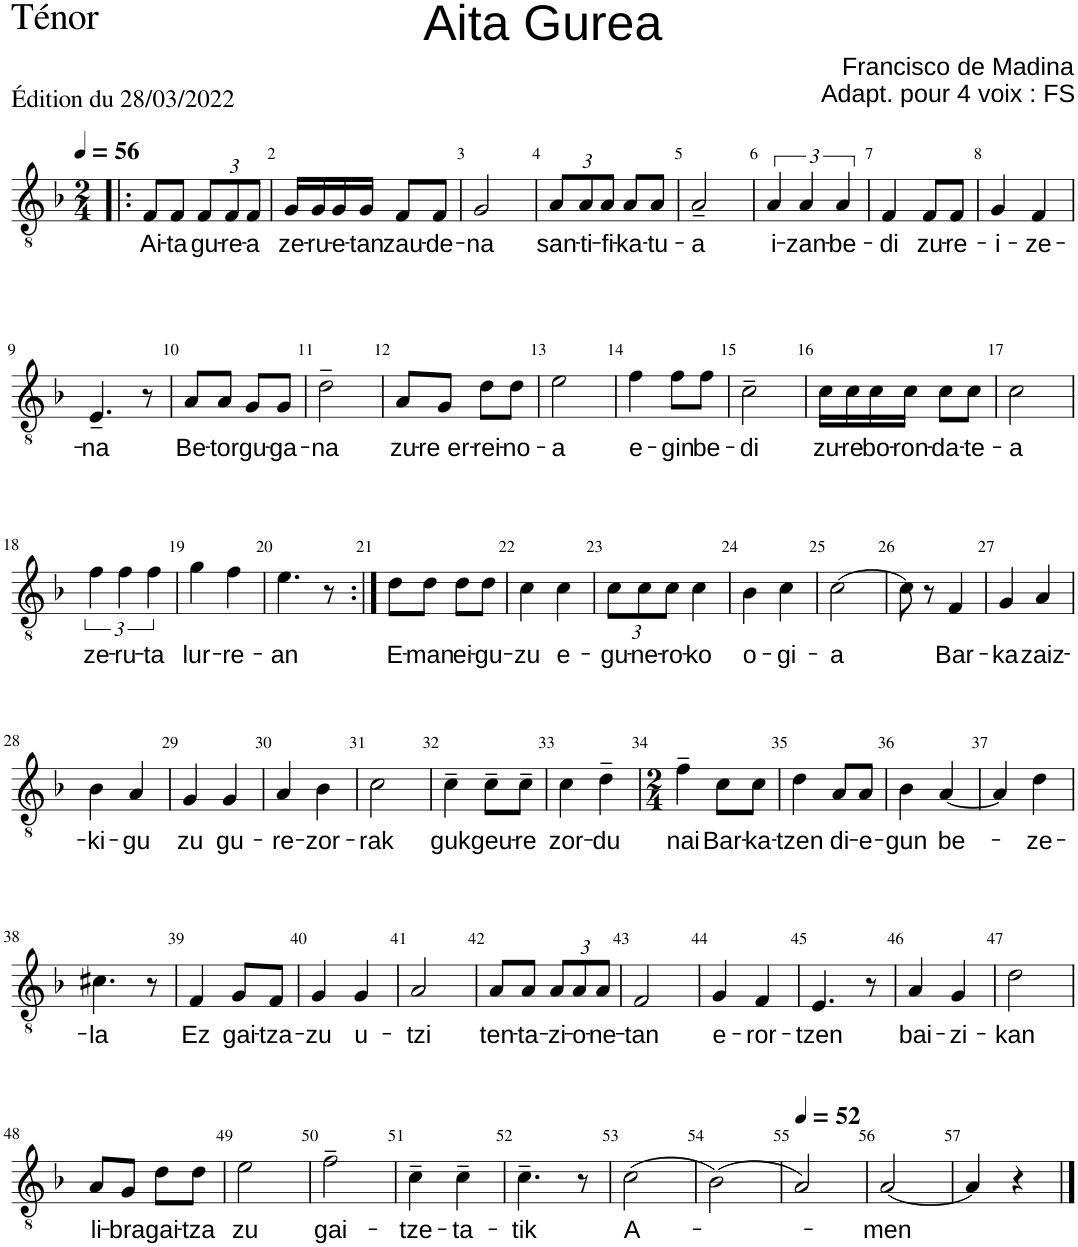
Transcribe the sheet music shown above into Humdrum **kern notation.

**kern	**text
*part1	*part1
*staff1	*staff1
*I"Ténor	*
*I'T.	*
*clefGv2	*
*k[b-]	*
*M2/4	*
*MM56	*
=1!|:	=1!|:
!	!LO:LY:b
8F/L	Ai-
!	!LO:LY:b
8F/J	-ta
*Xbrackettup	*
!	!LO:LY:b
12F/L	gu-
!	!LO:LY:b
12F/	-re-
!	!LO:LY:b
12F/J	-a
=2	=2
!	!LO:LY:b
16G/LL	ze-
!	!LO:LY:b
16G/	-ru-
!	!LO:LY:b
16G/	-e-
!	!LO:LY:b
16G/JJ	-tan
!	!LO:LY:b
8F/L	zau-
!	!LO:LY:b
8F/J	-de-
=3	=3
!	!LO:LY:b
2G/	-na
=4	=4
!	!LO:LY:b
12A/L	san-
!	!LO:LY:b
12A/	-ti-
!	!LO:LY:b
12A/J	-fi-
!	!LO:LY:b
8A/L	-ka-
!	!LO:LY:b
8A/J	-tu-
=5	=5
!	!LO:LY:b
2A~/	-a
=6	=6
*brackettup	*
!	!LO:LY:b
6A/	i-
!	!LO:LY:b
6A/	-zan-
!	!LO:LY:b
6A/	-be-
=7	=7
!	!LO:LY:b
4F/	-di
!	!LO:LY:b
8F/L	zu-
!	!LO:LY:b
8F/J	-re-
=8	=8
!	!LO:LY:b
4G/	-i-
!	!LO:LY:b
4F/	-ze-
!!LO:LB:g=z
=9	=9
!	!LO:LY:b
4.E~/	-na
8r	.
=10	=10
!	!LO:LY:b
8A/L	Be-
!	!LO:LY:b
8A/J	-tor
!	!LO:LY:b
8G/L	gu-
!	!LO:LY:b
8G/J	-ga-
=11	=11
!	!LO:LY:b
2d~\	-na
=12	=12
!	!LO:LY:b
8A/L	zu-
!	!LO:LY:b
8G/J	-re er-
!	!LO:LY:b
8d\L	-rei-
!	!LO:LY:b
8d\J	-no-
=13	=13
!	!LO:LY:b
2e\	-a
=14	=14
!	!LO:LY:b
4f\	e-
!	!LO:LY:b
8f\L	-gin
!	!LO:LY:b
8f\J	be-
=15	=15
!	!LO:LY:b
2c~\	-di
=16	=16
!	!LO:LY:b
16c\LL	zu-
!	!LO:LY:b
16c\	-re
!	!LO:LY:b
16c\	bo-
!	!LO:LY:b
16c\JJ	-ron-
!	!LO:LY:b
8c\L	-da-
!	!LO:LY:b
8c\J	-te-
=17	=17
!	!LO:LY:b
2c\	-a
!!LO:LB:g=z
=18	=18
!	!LO:LY:b
6f\	ze-
!	!LO:LY:b
6f\	-ru-
!	!LO:LY:b
6f\	-ta
=19	=19
!	!LO:LY:b
4g\	lur-
!	!LO:LY:b
4f\	-re-
=20	=20
!	!LO:LY:b
4.e\	-an
8r	.
=21:|!	=21:|!
!	!LO:LY:b
8d\L	E-
!	!LO:LY:b
8d\J	-man
!	!LO:LY:b
8d\L	ei-
!	!LO:LY:b
8d\J	-gu-
=22	=22
!	!LO:LY:b
4c\	-zu
!	!LO:LY:b
4c\	e-
=23	=23
*Xbrackettup	*
!	!LO:LY:b
12c\L	-gu-
!	!LO:LY:b
12c\	-ne-
!	!LO:LY:b
12c\J	-ro-
!	!LO:LY:b
4c\	-ko
=24	=24
!	!LO:LY:b
4B-\	o-
!	!LO:LY:b
4c\	-gi-
=25	=25
!	!LO:LY:b
[2c\	-a
=26	=26
8c\]	.
8r	.
!	!LO:LY:b
4F/	Bar-
=27	=27
!	!LO:LY:b
4G/	-ka
!	!LO:LY:b
4A/	zaiz-
!!LO:LB:g=z
=28	=28
!	!LO:LY:b
4B-\	-ki-
!	!LO:LY:b
4A/	-gu
=29	=29
!	!LO:LY:b
4G/	zu
!	!LO:LY:b
4G/	gu-
=30	=30
!	!LO:LY:b
4A/	-re-
!	!LO:LY:b
4B-\	-zor-
=31	=31
!	!LO:LY:b
2c\	-rak
=32	=32
!	!LO:LY:b
4c~\	guk
!	!LO:LY:b
8c~\L	geu-
!	!LO:LY:b
8c~\J	-re
=33	=33
!	!LO:LY:b
4c\	zor-
!	!LO:LY:b
4d~\	-du
=34	=34
*M2/4	*
!	!LO:LY:b
4f~\	nai
!	!LO:LY:b
8c\L	Bar-
!	!LO:LY:b
8c\J	-ka-
=35	=35
!	!LO:LY:b
4d\	-tzen
!	!LO:LY:b
8A/L	di-
!	!LO:LY:b
8A/J	-e-
=36	=36
!	!LO:LY:b
4B-\	-gun
!	!LO:LY:b
[4A/	be-
=37	=37
4A/]	.
!	!LO:LY:b
4d\	-ze-
!!LO:LB:g=z
=38	=38
!	!LO:LY:b
4.c#X\	-la
8r	.
=39	=39
!	!LO:LY:b
4F/	Ez
!	!LO:LY:b
8G/L	gai-
!	!LO:LY:b
8F/J	-tza-
=40	=40
!	!LO:LY:b
4G/	-zu
!	!LO:LY:b
4G/	u-
=41	=41
!	!LO:LY:b
2A/	-tzi
=42	=42
!	!LO:LY:b
8A/L	ten-
!	!LO:LY:b
8A/J	-ta-
!	!LO:LY:b
12A/L	-zi-
!	!LO:LY:b
12A/	-o-
!	!LO:LY:b
12A/J	-ne-
=43	=43
!	!LO:LY:b
2F/	-tan
=44	=44
!	!LO:LY:b
4G/	e-
!	!LO:LY:b
4F/	-ror-
=45	=45
!	!LO:LY:b
4.E/	-tzen
8r	.
=46	=46
!	!LO:LY:b
4A/	bai-
!	!LO:LY:b
4G/	-zi-
=47	=47
!	!LO:LY:b
2d\	-kan
!!LO:LB:g=z
=48	=48
!	!LO:LY:b
8A/L	li-
!	!LO:LY:b
8G/J	-bra
!	!LO:LY:b
8d\L	gai-
!	!LO:LY:b
8d\J	-tza
=49	=49
!	!LO:LY:b
2e\	zu
=50	=50
!	!LO:LY:b
2f~\	gai-
=51	=51
!	!LO:LY:b
4c~\	-tze-
!	!LO:LY:b
4c~\	-ta-
=52	=52
!	!LO:LY:b
4.c~\	-tik
8r	.
=53	=53
!	!LO:LY:b
(2c\	A-
=54	=54
(2B-\)	.
=55	=55
*MM52	*
2A/)	.
=56	=56
!	!LO:LY:b
[2A/	-men
=57	=57
4A/]	.
4r	.
==	==
*-	*-
